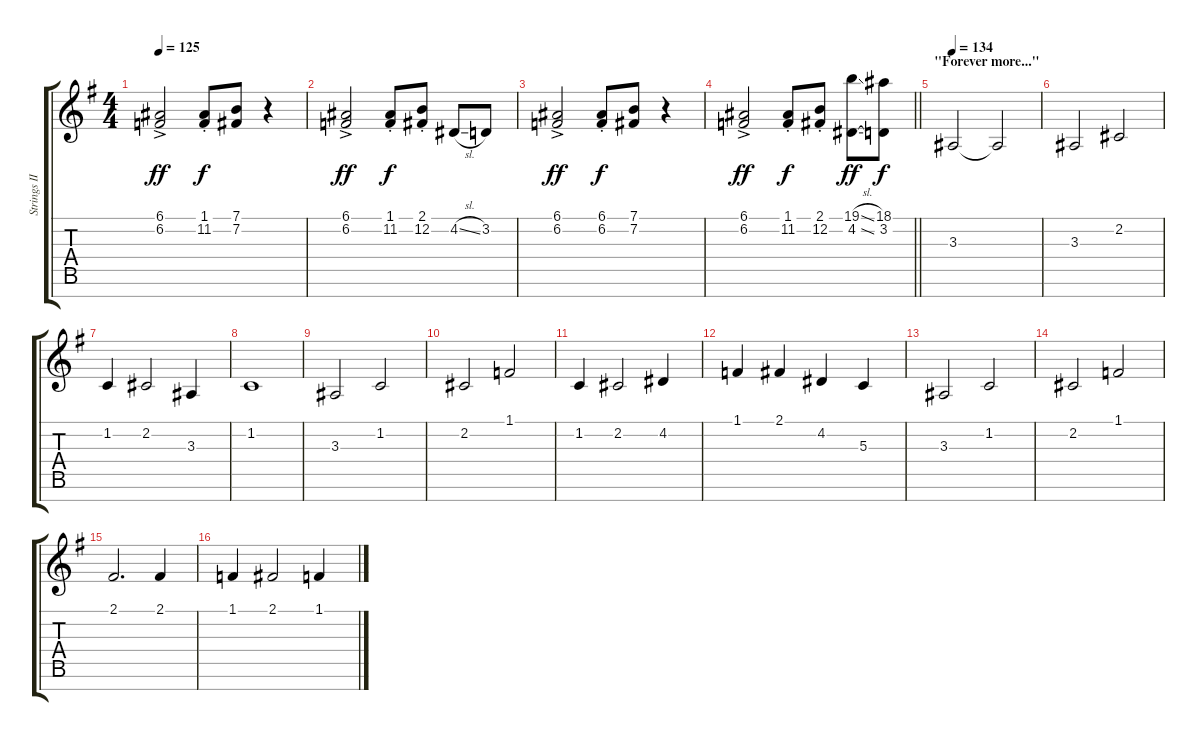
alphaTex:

\track ("Strings II" "Strings II") {instrument stringensemble1}
\staff {score tabs}
\tuning (E4 B3 G3 D3 A2 E2 B1) {hide}
\ts (4 4)
\tempo 125
\clef g2
\ks g
(6.1{ac} 6.2{ac}).2{dy ff} (1.1 11.2{st}).8{dy f} (7.1 7.2).8 r.4 |
(6.1{ac} 6.2{ac}).2{dy ff} (1.1{st} 11.2{st}).8{dy f} (2.1{st} 12.2{st}).8 4.2{sl}.8 3.2.8 |
(6.1{ac} 6.2{ac}).2{dy ff} (6.1{st} 6.2).8{dy f} (7.1 7.2).8 r.4 |
\barLineRight lightlight
(6.1{ac} 6.2{ac}).2{dy ff} (1.1{st} 11.2).8{dy f} (2.1{st} 12.2).8 (19.1{sl} 4.2{sl}).8{dy ff} (18.1 3.2).8{dy f} |
\section ("" "\"Forever more...\"")
\tempo 134
3.3.2{volume 11} 3.3{t}.2{volume 13} |
3.3.2 2.2.2 |
1.2.4 2.2.2 3.3.4 |
1.2.1 |
3.3.2 1.2.2 |
2.2.2 1.1.2 |
1.2.4 2.2.2 4.2.4 |
1.1.4 2.1.4 4.2.4 5.3.4 |
3.3.2 1.2.2 |
2.2.2 1.1.2 |
2.1.2{d} 2.1.4 |
1.1.4 2.1.2 1.1.4
